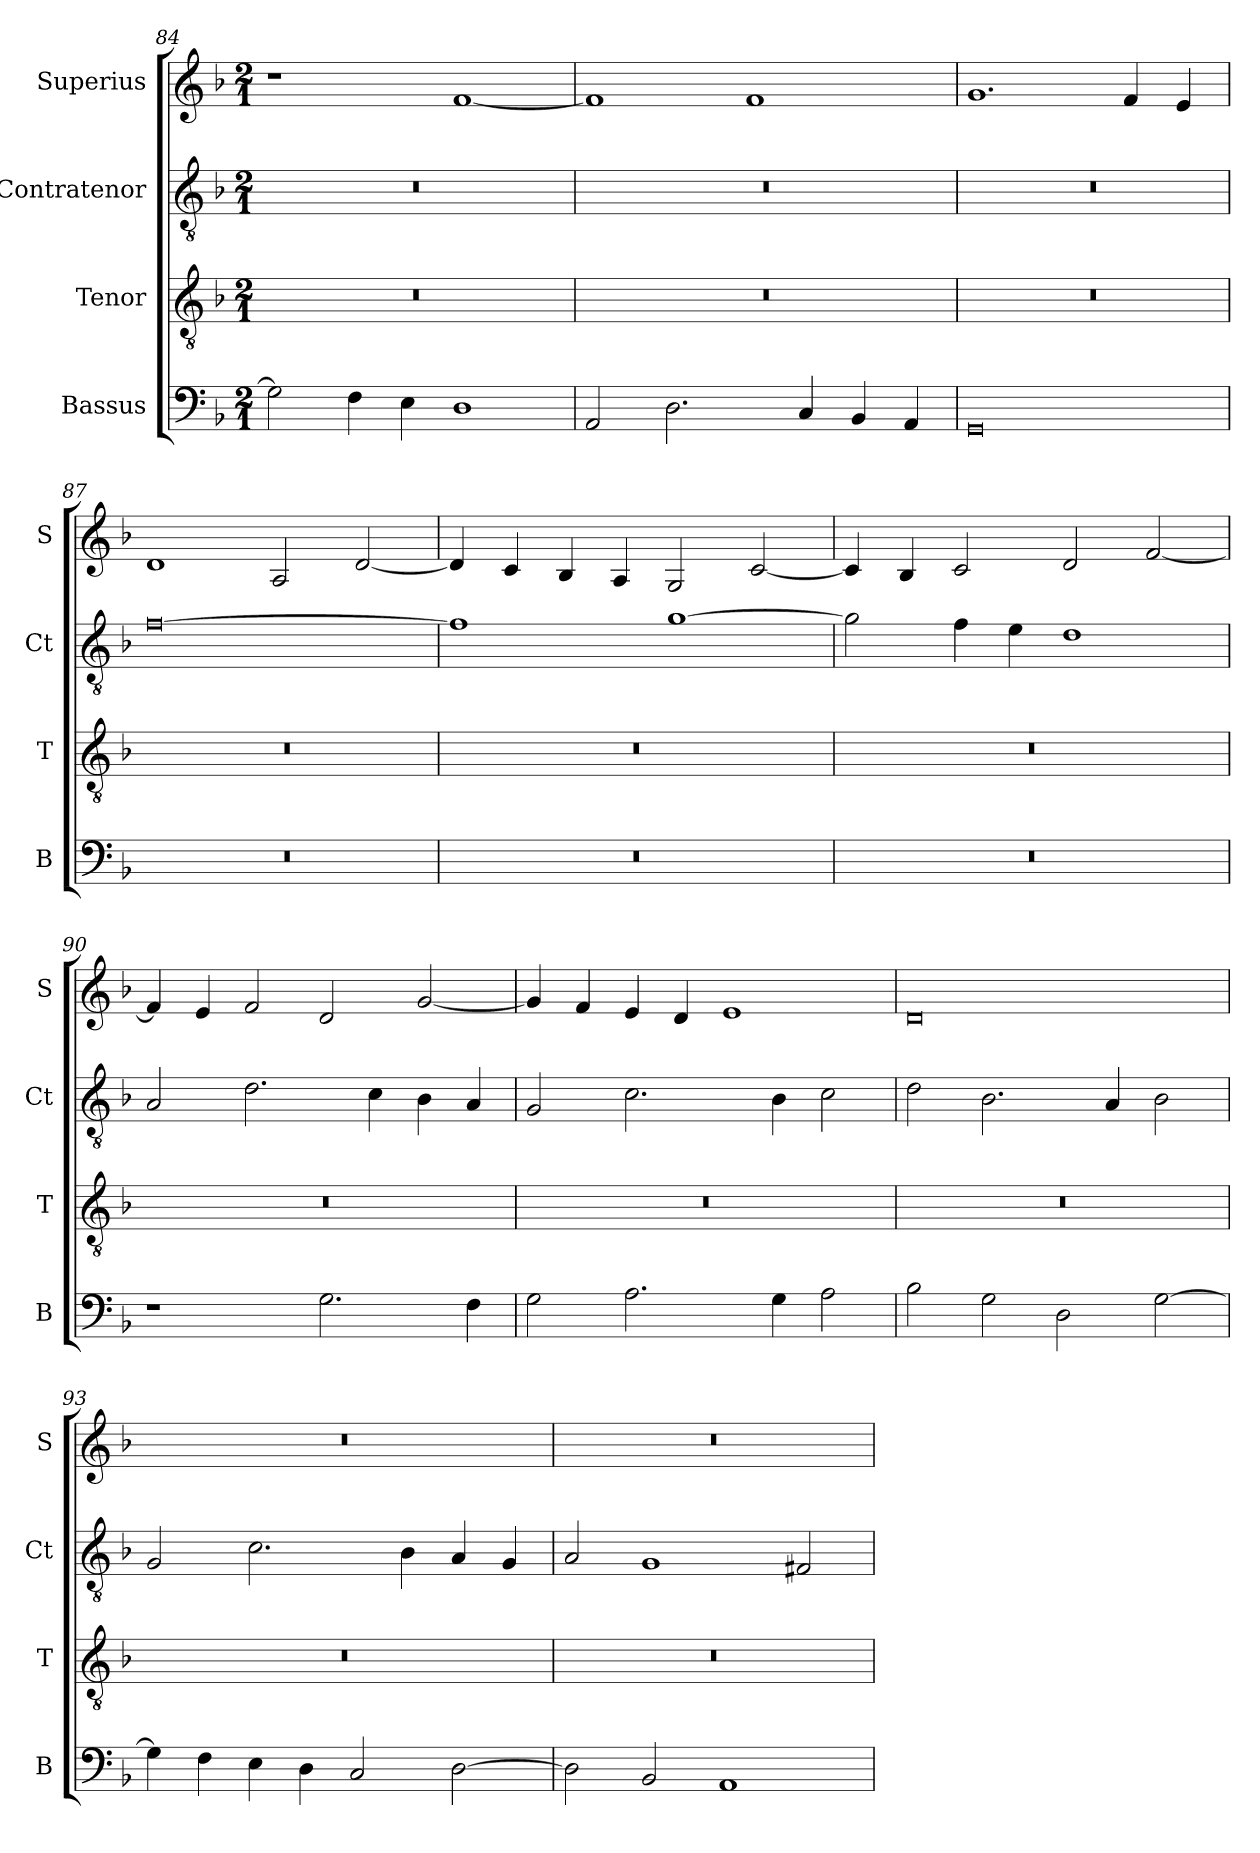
**kern	**kern	**kern	**kern
*part4	*part3	*part2	*part1
*staff4	*staff3	*staff2	*staff1
*I"Bassus	*I"Tenor	*I"Contratenor	*I"Superius
*I'B	*I'T	*I'Ct	*I'S
*clefF4	*clefGv2	*clefGv2	*clefG2
*k[b-]	*k[b-]	*k[b-]	*k[b-]
*M2/1	*M2/1	*M2/1	*M2/1
=84	=84	=84	=84
2G\]	0r	0r	1r
4F\	.	.	.
4E\	.	.	.
1D	.	.	[1f
=85	=85	=85	=85
2AA/	0r	0r	1f]
2.D\	.	.	.
.	.	.	1f
4C/	.	.	.
4BB-/	.	.	.
4AA/	.	.	.
=86	=86	=86	=86
0GG	0r	0r	1.g
.	.	.	4f/
.	.	.	4e/
=87	=87	=87	=87
0r	0r	[0f	1d
.	.	.	2A/
.	.	.	[2d/
=88	=88	=88	=88
0r	0r	1f]	4d/]
.	.	.	4c/
.	.	.	4B-/
.	.	.	4A/
.	.	[1g	2G/
.	.	.	[2c/
=89	=89	=89	=89
0r	0r	2g\]	4c/]
.	.	.	4B-/
.	.	4f\	2c/
.	.	4e\	.
.	.	1d	2d/
.	.	.	[2f/
=90	=90	=90	=90
1r	0r	2A/	4f/]
.	.	.	4e/
.	.	2.d\	2f/
2.G\	.	.	2d/
.	.	4c\	.
.	.	4B-\	[2g/
4F\	.	4A/	.
=91	=91	=91	=91
2G\	0r	2G/	4g/]
.	.	.	4f/
2.A\	.	2.c\	4e/
.	.	.	4d/
.	.	.	1e
4G\	.	4B-\	.
2A\	.	2c\	.
=92	=92	=92	=92
2B-\	0r	2d\	0d
2G\	.	2.B-\	.
2D\	.	.	.
.	.	4A/	.
[2G\	.	2B-\	.
=93	=93	=93	=93
4G\]	0r	2G/	0r
4F\	.	.	.
4E\	.	2.c\	.
4D\	.	.	.
2C/	.	.	.
.	.	4B-\	.
[2D\	.	4A/	.
.	.	4G/	.
=94	=94	=94	=94
2D\]	0r	2A/	0r
2BB-/	.	1G	.
1AA	.	.	.
.	.	2F#X/	.
=	=	=	=
*-	*-	*-	*-
